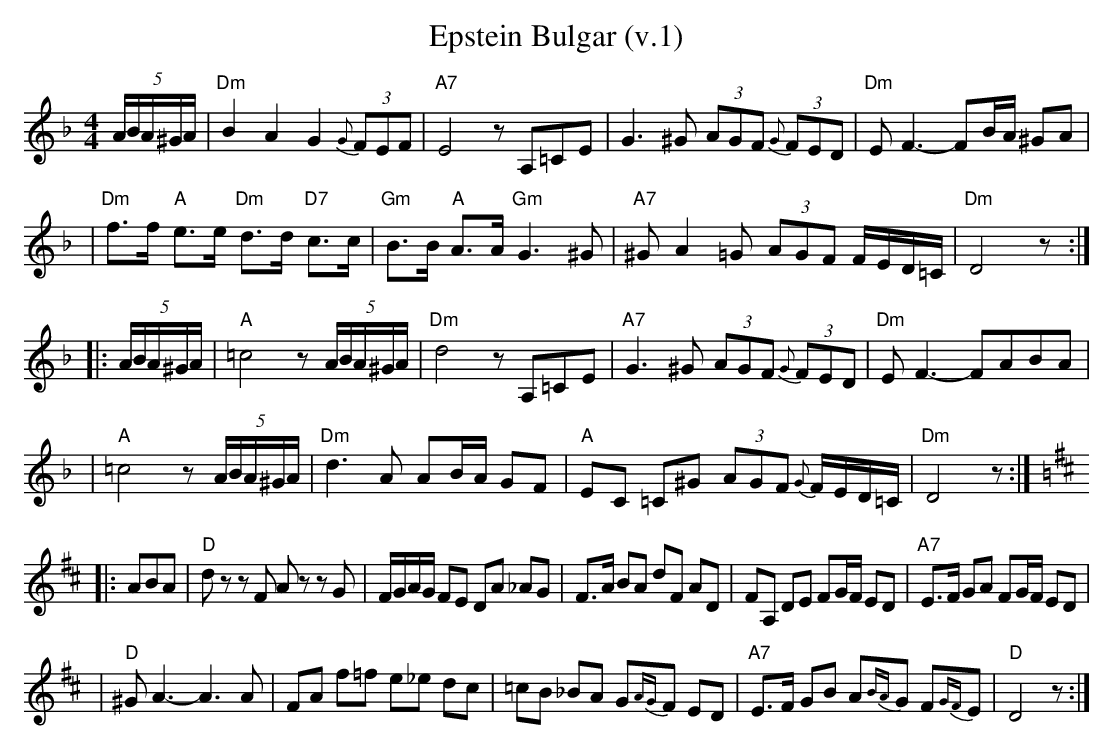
X:1
T: Epstein Bulgar (v.1)
M: 4/4
L: 1/8
K: Dm
(5A/B/A/^G/A/ \
| "Dm"B2 A2 G2 (3{G}FEF | "A7"E4 zA,=CE \
| G3 ^G (3AGF (3{G}FED | "Dm"EF3- FB/A/ ^GA |
| "Dm"f>f "A"e>e "Dm"d>d "D7"c>c | "Gm"B>B "A"A>A "Gm"G3 ^G \
| "A7"^GA2=G (3AGF F/E/D/=C/ | "Dm"D4 z :|
|: (5A/B/A/^G/A/ \
| "A"=c4 z(5A/B/A/^G/A/ | "Dm"d4 zA,=CE \
| "A7"G3 ^G (3AGF (3{G}FED | "Dm"EF3- FABA |
| "A"=c4 z(5A/B/A/^G/A/ | "Dm"d3A AB/A/ GF \
| "A"EC =C^G (3AGF {G}F/E/D/=C/ | "Dm"D4 z :| [K:D]
|: ABA \
| "D"dz zF Az zG | F/G/A/G/ FE DA _AG \
| F>A BA dF AD | FA, DE FG/F/ ED | "A7"E>F GA FG/F/ ED |
| "D"^GA3- A3A | FA f=f e_e dc \
| =cB _BA G{AG}F ED | "A7"E>F GB A{BA}G F{GF}E | "D"D4 z :|
